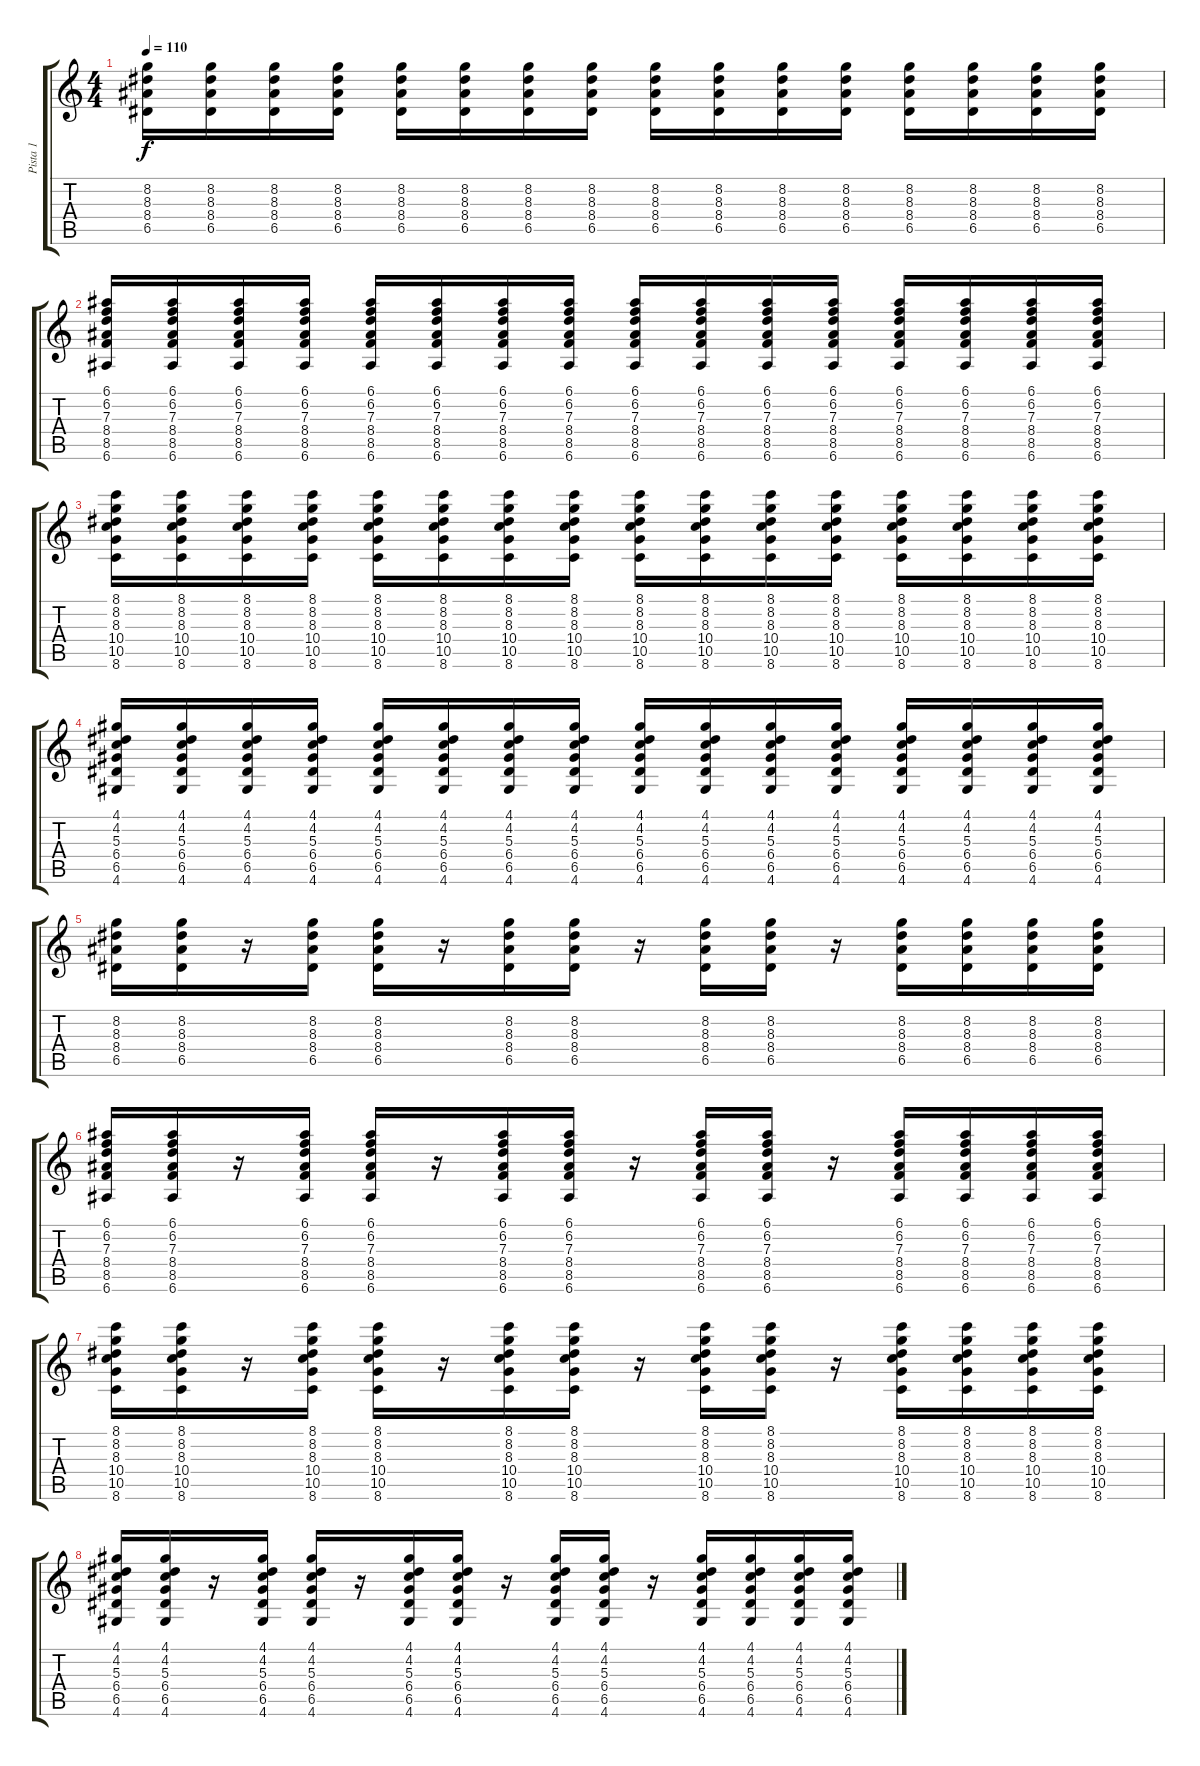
\track ("Pista 1" "Pista 1") {instrument overdrivenguitar}
\staff {score tabs}
\tuning (E4 B3 G3 D3 A2 E2) {hide}
\ts (4 4)
\tempo 110
\clef g2
\ks c
(8.2 8.3 8.4 6.5).16{dy f} (8.2 8.3 8.4 6.5).16 (8.2 8.3 8.4 6.5).16 (8.2 8.3 8.4 6.5).16 (8.2 8.3 8.4 6.5).16 (8.2 8.3 8.4 6.5).16 (8.2 8.3 8.4 6.5).16 (8.2 8.3 8.4 6.5).16 (8.2 8.3 8.4 6.5).16 (8.2 8.3 8.4 6.5).16 (8.2 8.3 8.4 6.5).16 (8.2 8.3 8.4 6.5).16 (8.2 8.3 8.4 6.5).16 (8.2 8.3 8.4 6.5).16 (8.2 8.3 8.4 6.5).16 (8.2 8.3 8.4 6.5).16 |
(6.1 6.2 7.3 8.4 8.5 6.6).16 (6.1 6.2 7.3 8.4 8.5 6.6).16 (6.1 6.2 7.3 8.4 8.5 6.6).16 (6.1 6.2 7.3 8.4 8.5 6.6).16 (6.1 6.2 7.3 8.4 8.5 6.6).16 (6.1 6.2 7.3 8.4 8.5 6.6).16 (6.1 6.2 7.3 8.4 8.5 6.6).16 (6.1 6.2 7.3 8.4 8.5 6.6).16 (6.1 6.2 7.3 8.4 8.5 6.6).16 (6.1 6.2 7.3 8.4 8.5 6.6).16 (6.1 6.2 7.3 8.4 8.5 6.6).16 (6.1 6.2 7.3 8.4 8.5 6.6).16 (6.1 6.2 7.3 8.4 8.5 6.6).16 (6.1 6.2 7.3 8.4 8.5 6.6).16 (6.1 6.2 7.3 8.4 8.5 6.6).16 (6.1 6.2 7.3 8.4 8.5 6.6).16 |
(8.1 8.2 8.3 10.4 10.5 8.6).16 (8.1 8.2 8.3 10.4 10.5 8.6).16 (8.1 8.2 8.3 10.4 10.5 8.6).16 (8.1 8.2 8.3 10.4 10.5 8.6).16 (8.1 8.2 8.3 10.4 10.5 8.6).16 (8.1 8.2 8.3 10.4 10.5 8.6).16 (8.1 8.2 8.3 10.4 10.5 8.6).16 (8.1 8.2 8.3 10.4 10.5 8.6).16 (8.1 8.2 8.3 10.4 10.5 8.6).16 (8.1 8.2 8.3 10.4 10.5 8.6).16 (8.1 8.2 8.3 10.4 10.5 8.6).16 (8.1 8.2 8.3 10.4 10.5 8.6).16 (8.1 8.2 8.3 10.4 10.5 8.6).16 (8.1 8.2 8.3 10.4 10.5 8.6).16 (8.1 8.2 8.3 10.4 10.5 8.6).16 (8.1 8.2 8.3 10.4 10.5 8.6).16 |
(4.1 4.2 5.3 6.4 6.5 4.6).16 (4.1 4.2 5.3 6.4 6.5 4.6).16 (4.1 4.2 5.3 6.4 6.5 4.6).16 (4.1 4.2 5.3 6.4 6.5 4.6).16 (4.1 4.2 5.3 6.4 6.5 4.6).16 (4.1 4.2 5.3 6.4 6.5 4.6).16 (4.1 4.2 5.3 6.4 6.5 4.6).16 (4.1 4.2 5.3 6.4 6.5 4.6).16 (4.1 4.2 5.3 6.4 6.5 4.6).16 (4.1 4.2 5.3 6.4 6.5 4.6).16 (4.1 4.2 5.3 6.4 6.5 4.6).16 (4.1 4.2 5.3 6.4 6.5 4.6).16 (4.1 4.2 5.3 6.4 6.5 4.6).16 (4.1 4.2 5.3 6.4 6.5 4.6).16 (4.1 4.2 5.3 6.4 6.5 4.6).16 (4.1 4.2 5.3 6.4 6.5 4.6).16 |
(8.2 8.3 8.4 6.5).16 (8.2 8.3 8.4 6.5).16 r.16 (8.2 8.3 8.4 6.5).16 (8.2 8.3 8.4 6.5).16 r.16 (8.2 8.3 8.4 6.5).16 (8.2 8.3 8.4 6.5).16 r.16 (8.2 8.3 8.4 6.5).16 (8.2 8.3 8.4 6.5).16 r.16 (8.2 8.3 8.4 6.5).16 (8.2 8.3 8.4 6.5).16 (8.2 8.3 8.4 6.5).16 (8.2 8.3 8.4 6.5).16 |
(6.1 6.2 7.3 8.4 8.5 6.6).16 (6.1 6.2 7.3 8.4 8.5 6.6).16 r.16 (6.1 6.2 7.3 8.4 8.5 6.6).16 (6.1 6.2 7.3 8.4 8.5 6.6).16 r.16 (6.1 6.2 7.3 8.4 8.5 6.6).16 (6.1 6.2 7.3 8.4 8.5 6.6).16 r.16 (6.1 6.2 7.3 8.4 8.5 6.6).16 (6.1 6.2 7.3 8.4 8.5 6.6).16 r.16 (6.1 6.2 7.3 8.4 8.5 6.6).16 (6.1 6.2 7.3 8.4 8.5 6.6).16 (6.1 6.2 7.3 8.4 8.5 6.6).16 (6.1 6.2 7.3 8.4 8.5 6.6).16 |
(8.1 8.2 8.3 10.4 10.5 8.6).16 (8.1 8.2 8.3 10.4 10.5 8.6).16 r.16 (8.1 8.2 8.3 10.4 10.5 8.6).16 (8.1 8.2 8.3 10.4 10.5 8.6).16 r.16 (8.1 8.2 8.3 10.4 10.5 8.6).16 (8.1 8.2 8.3 10.4 10.5 8.6).16 r.16 (8.1 8.2 8.3 10.4 10.5 8.6).16 (8.1 8.2 8.3 10.4 10.5 8.6).16 r.16 (8.1 8.2 8.3 10.4 10.5 8.6).16 (8.1 8.2 8.3 10.4 10.5 8.6).16 (8.1 8.2 8.3 10.4 10.5 8.6).16 (8.1 8.2 8.3 10.4 10.5 8.6).16 |
(4.1 4.2 5.3 6.4 6.5 4.6).16 (4.1 4.2 5.3 6.4 6.5 4.6).16 r.16 (4.1 4.2 5.3 6.4 6.5 4.6).16 (4.1 4.2 5.3 6.4 6.5 4.6).16 r.16 (4.1 4.2 5.3 6.4 6.5 4.6).16 (4.1 4.2 5.3 6.4 6.5 4.6).16 r.16 (4.1 4.2 5.3 6.4 6.5 4.6).16 (4.1 4.2 5.3 6.4 6.5 4.6).16 r.16 (4.1 4.2 5.3 6.4 6.5 4.6).16 (4.1 4.2 5.3 6.4 6.5 4.6).16 (4.1 4.2 5.3 6.4 6.5 4.6).16 (4.1 4.2 5.3 6.4 6.5 4.6).16
